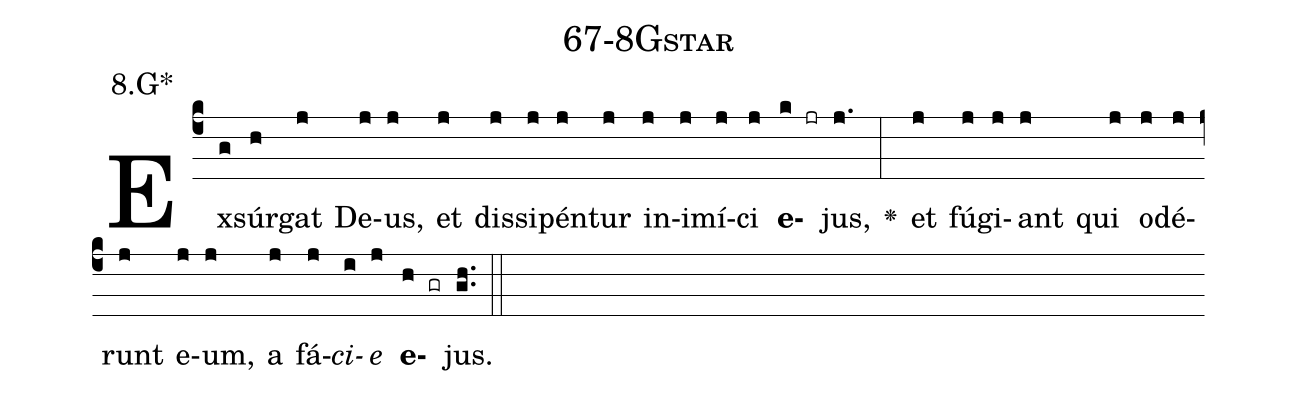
name: 67-8Gstar;
annotation: 8.G*;
%%
(c4)Ex(g)súr(h)gat(j) De(j)us,(j) et(j) dis(j)si(j)pén(j)tur(j) in(j)i(j)mí(j)ci(j) <b>e</b>(k jr)jus,(j.) <v>\greheightstar</v>(:) et(j) fú(j)gi(j)ant(j) qui(j) o(j)dé(j)runt(j) e(j)um,(j) a(j) fá(j)<i>ci</i>(i)<i>e</i>(j) <b>e</b>(h gr)jus.(gh..) (::)


%E(j) u(j) o(i) u(j) a(h) e.(gh..) (::)
